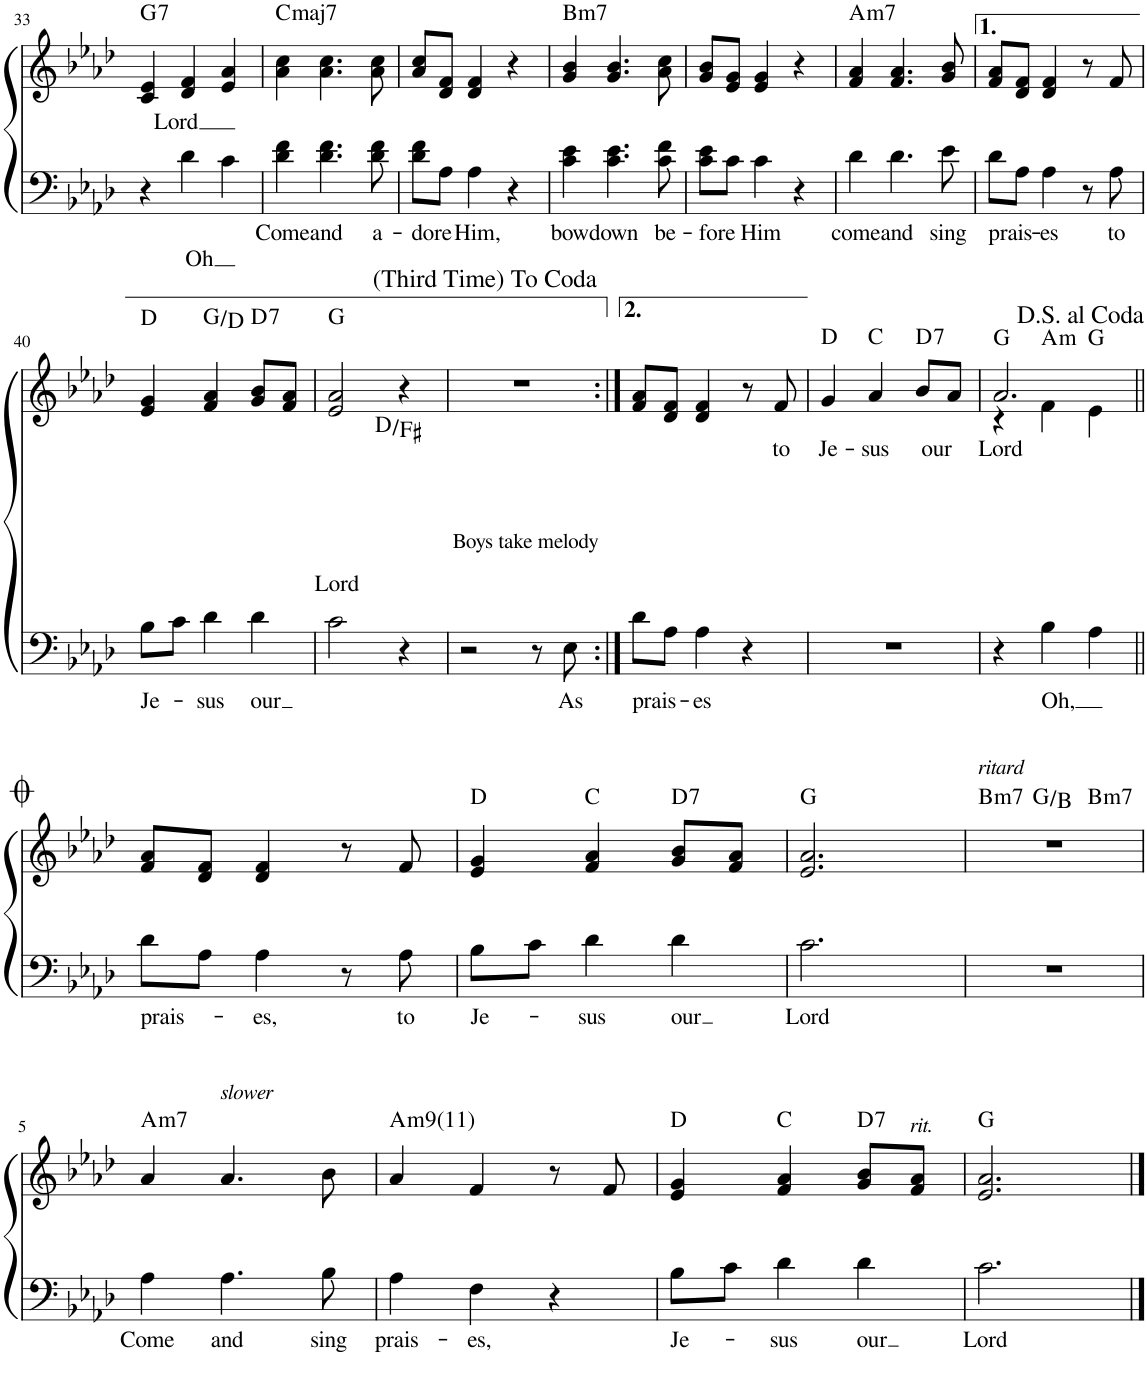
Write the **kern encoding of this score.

**kern	**text	**kern	**text	**harte
*part1	*part1	*part1	*part1	*part1
*staff2	*staff2	*staff1	*staff1	*
*I"Piano	*	*	*	*
*I'Pno.	*	*	*	*
!!LO:PB:g=z
*clefF4	*	*clefG2	*	*
*k[b-e-a-d-]	*	*k[b-e-a-d-]	*	*
*M3/4	*	*M3/4	*	*
=33	=33	=33	=33	=33
!	!	!	!LO:LY:b	!LO:H:kt=7
4r	.	4c/ 4e-/	Lord	G:7
!	!LO:LY:b	!	!	!
4d-\	Oh	4d-/ 4f/	.	.
4c\	.	4e-/ 4a-/	.	.
=34	=34	=34	=34	=34
!	!LO:LY:b	!	!	!LO:H:kt=maj7
4d-\ 4f\	Come	4a-\ 4cc\	.	C:maj7
!	!LO:LY:b	!	!	!
4.d-\ 4.f\	and	4.a-\ 4.cc\	.	.
!	!LO:LY:b	!	!	!
8d-\ 8f\	a-	8a-\ 8cc\	.	.
=35	=35	=35	=35	=35
!	!LO:LY:b	!	!	!
8d-\ 8f\L	-dore	8a-/ 8cc/L	.	.
8A-\J	.	8d-/ 8f/J	.	.
!	!LO:LY:b	!	!	!
4A-\	Him,	4d-/ 4f/	.	.
4r	.	4r	.	.
=36	=36	=36	=36	=36
!	!LO:LY:b	!	!	!LO:H:kt=m7
4c\ 4e-\	bow	4g/ 4b-/	.	B:min7
!	!LO:LY:b	!	!	!
4.c\ 4.e-\	down	4.g/ 4.b-/	.	.
!	!LO:LY:b	!	!	!
8c\ 8f\	be-	8a-\ 8cc\	.	.
=37	=37	=37	=37	=37
!	!LO:LY:b	!	!	!
8c\ 8e-\L	-fore	8g/ 8b-/L	.	.
8c\J	.	8e-/ 8g/J	.	.
!	!LO:LY:b	!	!	!
4c\	Him	4e-/ 4g/	.	.
4r	.	4r	.	.
=38	=38	=38	=38	=38
!	!LO:LY:b	!	!	!LO:H:kt=m7
4d-\	come	4f/ 4a-/	.	A:min7
!	!LO:LY:b	!	!	!
4.d-\	and	4.f/ 4.a-/	.	.
!	!LO:LY:b	!	!	!
8e-\	sing	8g/ 8b-/	.	.
=39	=39	=39	=39	=39
!	!LO:LY:b	!	!	!
8d-\L	prais-	8f/ 8a-/L	.	.
8A-\J	.	8d-/ 8f/J	.	.
!	!LO:LY:b	!	!	!
4A-\	-es	4d-/ 4f/	.	.
8r	.	8r	.	.
!	!LO:LY:b	!	!	!
8A-\	to	8f/	.	.
!!LO:LB:g=z
=40	=40	=40	=40	=40
!	!LO:LY:b	!	!	!
8B-\L	-Je-	4e-/ 4g/	.	D:maj
8c\J	.	.	.	.
!	!LO:LY:b	!	!	!
4d-\	sus	4f/ 4a-/	.	G:maj/5
!	!LO:LY:b	!	!	!LO:H:kt=7
4d-\	our	8g/ 8b-/L	.	D:7
.	.	8f/ 8a-/J	.	.
=41	=41	=41	=41	=41
!	!LO:LY:a	!	!	!
2c\	Lord	2e-/ 2a-/	.	G:maj
4r	.	4r	.	.
=42	=42	=42	=42	=42
*	*	*^	*	*
2r	.	2.r	2ryy	.	.
8r	.	.	8ryy	.	.
!	!	!	!LO:TX:b:t=Boys take melody	!	!
!	!LO:LY:b	!	!	!	!
8E-\	As	.	8ryy	.	D:maj/3
!	!	!LO:TX:a:t=(Third Time) To Coda	!	!	!
!LO:TX:a:t=(Third Time) To Coda	!	!	!	!	!
=43:|!	=43:|!	=43:|!	=43:|!	=43:|!	=43:|!
!	!LO:LY:b	!	!	!	!
*	*	*v	*v	*	*
8d-\L	-prais-	8f/ 8a-/L	.	.
8A-\J	.	8d-/ 8f/J	.	.
!	!LO:LY:b	!	!	!
4A-\	-es	4d-/ 4f/	.	.
4r	.	8r	.	.
!	!	!	!LO:LY:b	!
.	.	8f/	to	.
=44	=44	=44	=44	=44
!	!	!	!LO:LY:b	!
2.r	.	4g/	Je-	D:maj
!	!	!	!LO:LY:b	!
.	.	4a-/	-sus	C:maj
!	!	!	!LO:LY:b	!LO:H:kt=7
.	.	8b-/L	our	D:7
.	.	8a-/J	.	.
=45	=45	=45	=45	=45
!	!	!	!LO:LY:b	!
*	*	*^	*	*
4r	.	2.a-/	4r	Lord	G:maj
!	!LO:LY:b	!	!	!	!LO:H:kt=m
4B-\	Oh,	.	4f\	.	A:min
4A-\	.	.	4e-\	.	G:maj
!!LO:LB:g=z
=1||	=1||	=1||	=1||	=1||	=1||
!	!LO:LY:b	!	!	!	!
*	*	*v	*v	*	*
8d-\L	prais-	8f/ 8a-/L	.	.
8A-\J	.	8d-/ 8f/J	.	.
!	!LO:LY:b	!	!	!
4A-\	-es,	4d-/ 4f/	.	.
8r	.	8r	.	.
!	!LO:LY:b	!	!	!
8A-\	to	8f/	.	.
=2	=2	=2	=2	=2
!	!LO:LY:b	!	!	!
8B-\L	Je-	4e-/ 4g/	.	D:maj
8c\J	.	.	.	.
!	!LO:LY:b	!	!	!
4d-\	sus	4f/ 4a-/	.	C:maj
!	!LO:LY:b	!	!	!LO:H:kt=7
4d-\	our	8g/ 8b-/L	.	D:7
.	.	8f/ 8a-/J	.	.
=3	=3	=3	=3	=3
!	!LO:LY:b	!	!	!
2.c\	Lord	2.e-/ 2.a-/	.	G:maj
=4	=4	=4	=4	=4
!	!	!LO:TX:a:i:t=ritard	!	!LO:H:kt=m7
*	*	*^	*	*
*	*	*	*^	*	*
2.r	.	2.r	4ryy	2ryy	.	B:min7
.	.	.	2ryy	.	.	G:maj/3
!	!	!	!	!	!	!LO:H:kt=m7
.	.	.	.	4ryy	.	B:min7
!!LO:LB:g=z
=5	=5	=5	=5	=5	=5	=5
!	!LO:LY:b	!	!	!	!	!LO:H:kt=m7
*	*	*v	*v	*v	*	*
4A-\	Come	4a-/	.	A:min7
!	!	!LO:TX:a:i:t=slower	!	!
!	!LO:LY:b	!	!	!
4.A-\	and	4.a-/	.	.
!	!LO:LY:b	!	!	!
8B-\	sing	8b-\	.	.
=6	=6	=6	=6	=6
!	!LO:LY:b	!	!	!LO:H:kt=m9
4A-\	prais-	4a-/	.	A:min9(11)
!	!LO:LY:b	!	!	!
4F\	-es,	4f/	.	.
4r	.	8r	.	.
.	.	8f/	.	.
=7	=7	=7	=7	=7
!	!LO:LY:b	!	!	!
8B-\L	-Je-	4e-/ 4g/	.	D:maj
8c\J	.	.	.	.
!	!LO:LY:b	!	!	!
4d-\	-sus	4f/ 4a-/	.	C:maj
!	!LO:LY:b	!	!	!LO:H:kt=7
4d-\	our	8g/ 8b-/L	.	D:7
!	!	!LO:TX:a:i:t=rit.	!	!
.	.	8f/ 8a-/J	.	.
=8	=8	=8	=8	=8
!	!LO:LY:b	!	!	!
2.c\	Lord	2.e-/ 2.a-/	.	G:maj
==	==	==	==	==
*-	*-	*-	*-	*-
